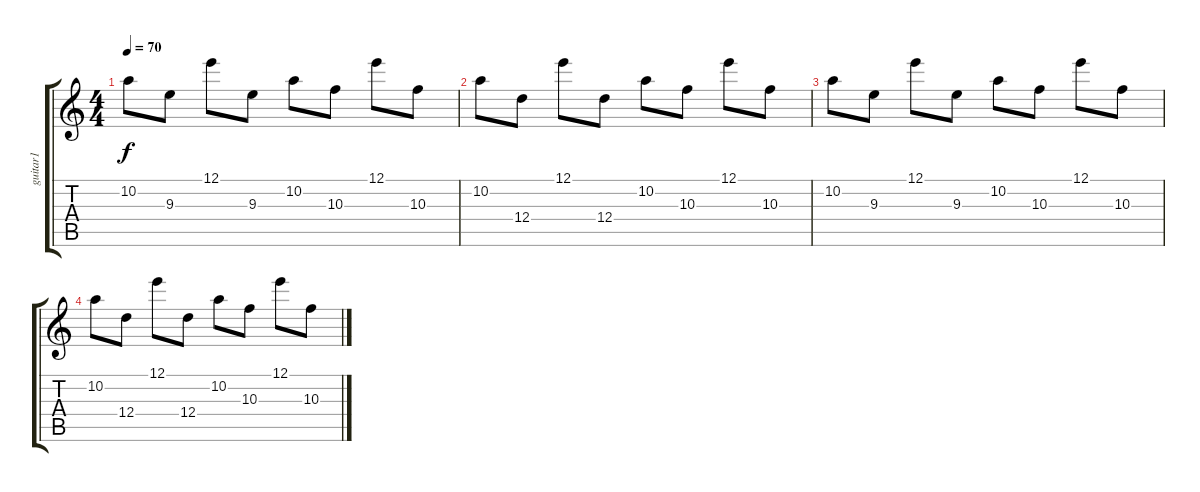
\track ("guitar1" "guitar1") {instrument electricguitarmuted}
\staff {score tabs}
\tuning (E4 B3 G3 D3 A2 E2) {hide}
\ts (4 4)
\tempo 70
\clef g2
\ks c
10.2.8{dy f} 9.3.8 12.1.8 9.3.8 10.2.8 10.3.8 12.1.8 10.3.8 |
10.2.8 12.4.8 12.1.8 12.4.8 10.2.8 10.3.8 12.1.8 10.3.8 |
10.2.8 9.3.8 12.1.8 9.3.8 10.2.8 10.3.8 12.1.8 10.3.8 |
10.2.8 12.4.8 12.1.8 12.4.8 10.2.8 10.3.8 12.1.8 10.3.8
